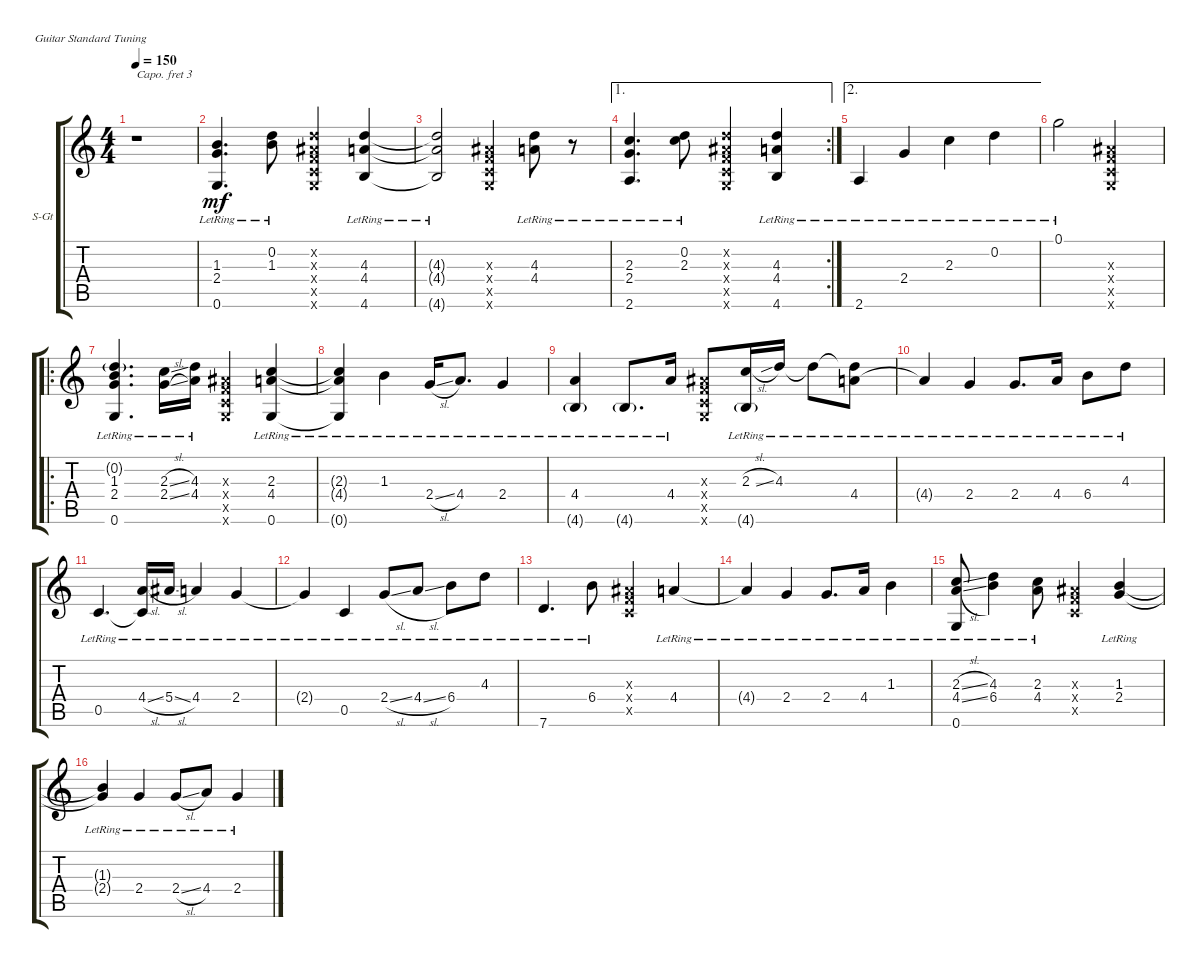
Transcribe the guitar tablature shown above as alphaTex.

\defaultSystemsLayout 4
\bracketExtendMode groupsimilarinstruments
\firstSystemTrackNameOrientation horizontal
\otherSystemsTrackNameOrientation horizontal
\track ("Steel Guitar" "S-Gt") {instrument acousticguitarsteel}
\staff {score tabs}
\capo 3
\tuning (E4 B3 G3 D3 A2 E2)
\ts (4 4)
\tempo 150
\clef g2
\ks c
r.1{dy mf instrument acousticguitarsteel} |
(0.6{lr} 1.3{lr} 2.4{lr}).4{d} (0.2{lr} 1.3{lr}).8 (0.4{x} 0.3{x} 0.5{x} 0.6{x} 0.2{x}).4 (4.6{lr} 4.4{lr} 4.3{lr}).4 |
(4.3{lr t} 4.4{lr t} 4.6{lr t}).2 (0.6{x} 0.5{x} 0.4{x} 0.3{x}).4 (4.3{lr} 4.4{lr}).8 r.8 |
\ae 1
\rc 2
(2.3{lr} 2.6{lr} 2.4{lr}).4{d} (0.2{lr} 2.3{lr}).8 (0.3{x} 0.4{x} 0.5{x} 0.6{x} 0.2{x}).4 (4.3{lr} 4.4{lr} 4.6{lr}).4 |
\ae 2
2.6{lr}.4 2.4{lr}.4 2.3{lr}.4 0.2{lr}.4 |
0.1{lr}.2 (0.4{x} 0.3{x} 0.5{x} 0.6{x}).2 |
\ro
(0.2{g lr} 1.3{lr} 2.4{lr} 0.6{lr}).4{d} (2.3{sl lr} 2.4{sl lr}).16 (4.3{lr} 4.4{lr}).16 (0.3{x} 0.4{x} 0.5{x} 0.6{x}).4 (4.4{lr} 2.3{lr} 0.6{lr}).4 |
(2.3{lr t} 4.4{lr t} 0.6{lr t}).4 1.3{lr}.4 2.4{sl lr}.16 4.4{lr}.8{d} 2.4{lr}.4 |
(4.6{g lr} 4.4{lr}).4 4.6{g lr}.8{d} 4.4{lr}.16 (0.3{x} 0.4{x} 0.5{x} 0.6{x}).8 (2.3{sl lr} 4.6{g lr}).16 4.3{lr}.16 4.3{lr t}.8 (4.3{lr t} 4.4{lr}).8 |
4.4{lr t}.4 2.4{lr}.4 2.4{lr}.8{d} 4.4{lr}.16 6.4{lr}.8 4.3{lr}.8 |
0.5{lr}.4{d} (4.4{sl lr} 0.5{lr t}).16 5.4{sl lr}.16 4.4{lr}.4 2.4{lr}.4 |
2.4{lr t}.4 0.5{lr}.4 2.4{sl lr}.8 4.4{sl lr}.8 6.4{lr}.8 4.3{lr}.8 |
7.6{lr}.4{d} 6.4{lr}.8 (0.3{x} 0.4{x} 0.5{x}).4 4.4{lr}.4 |
4.4{lr t}.4 2.4{lr}.4 2.4{lr}.8{d} 4.4{lr}.16 1.3{lr}.4 |
(2.3{sl lr} 0.6{lr} 4.4{sl lr}).8 (4.3{lr} 6.4{lr}).4 (2.3{lr} 4.4{lr}).8 (0.4{x} 0.3{x} 0.5{x}).4 (2.4{lr} 1.3{lr}).4 |
(2.4{t} 1.3{lr t}).4 2.4{lr}.4 2.4{sl lr}.8 4.4{lr}.8 2.4{lr}.4
